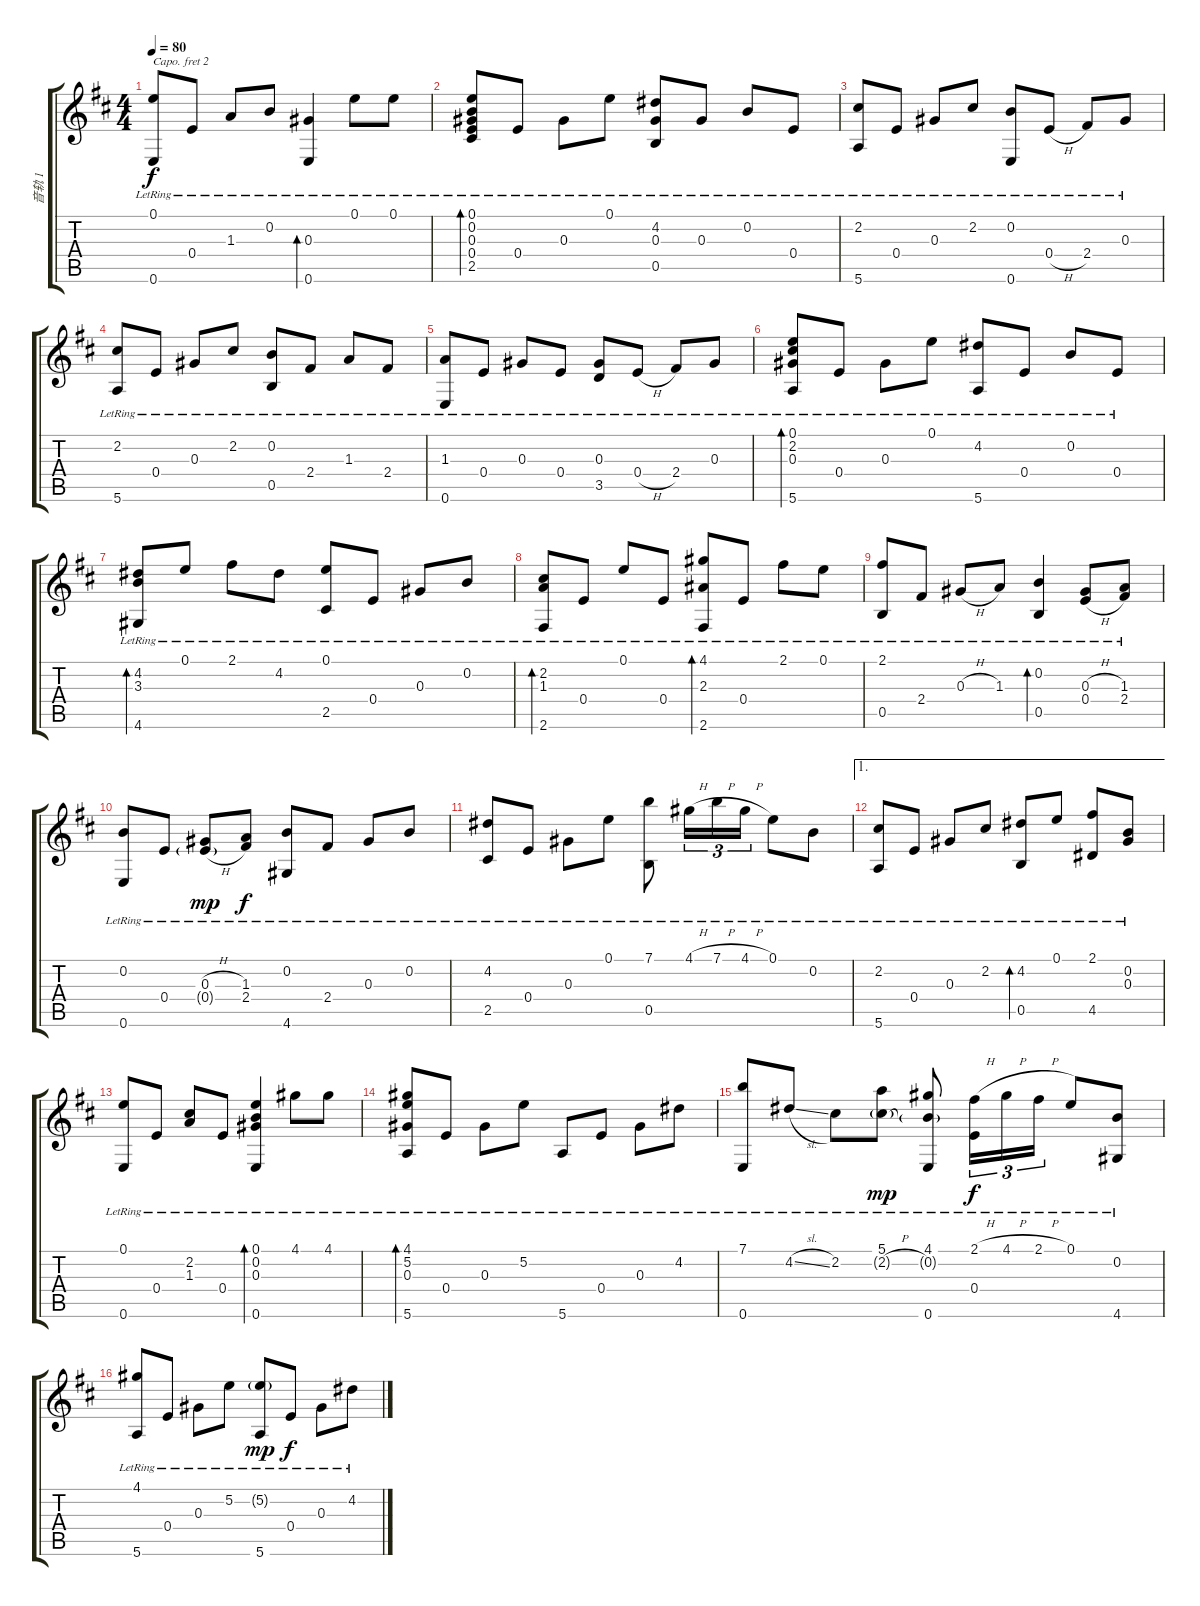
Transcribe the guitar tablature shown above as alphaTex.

\track ("音轨 1" "音轨 1") {instrument acousticguitarsteel}
\staff {score tabs}
\capo 2
\tuning (D4 A3 Gb3 D3 A2 D2) {hide}
\ts (4 4)
\tempo 80
\clef g2
\ks d
(0.1{lr} 0.6{lr}).8{dy f} 0.4{lr}.8 1.3{lr}.8 0.2{lr}.8 (0.3{lr} 0.6{lr}).4{bd 480} 0.1{lr}.8 0.1{lr}.8 |
(0.1{lr} 0.2{lr} 0.3{lr} 0.4 2.5{lr}).8{bd 120} 0.4{lr}.8 0.3{lr}.8 0.1{lr}.8 (4.2{lr} 0.3{lr} 0.5{lr}).8 0.3{lr}.8 0.2{lr}.8 0.4{lr}.8 |
(2.2{lr} 5.6{lr}).8 0.4{lr}.8 0.3{lr}.8 2.2{lr}.8 (0.2{lr} 0.6{lr}).8 0.4{h lr}.8 2.4{lr}.8 0.3{lr}.8 |
(2.2{lr} 5.6{lr}).8 0.4{lr}.8 0.3{lr}.8 2.2{lr}.8 (0.2{lr} 0.5{lr}).8 2.4{lr}.8 1.3{lr}.8 2.4{lr}.8 |
(1.3{lr} 0.6{lr}).8 0.4{lr}.8 0.3{lr}.8 0.4{lr}.8 (0.3{lr} 3.5{lr}).8 0.4{h lr}.8 2.4{lr}.8 0.3{lr}.8 |
(0.1{lr} 2.2{lr} 0.3{lr} 5.6{lr}).8{bd 120} 0.4{lr}.8 0.3{lr}.8 0.1{lr}.8 (4.2{lr} 5.6{lr}).8 0.4{lr}.8 0.2{lr}.8 0.4{lr}.8 |
(4.2{lr} 3.3{lr} 4.6{lr}).8{bd 120} 0.1{lr}.8 2.1{lr}.8 4.2{lr}.8 (0.1{lr} 2.5{lr}).8 0.4{lr}.8 0.3{lr}.8 0.2{lr}.8 |
(2.2{lr} 1.3{lr} 2.6{lr}).8{bd 120} 0.4{lr}.8 0.1{lr}.8 0.4{lr}.8 (4.1{lr} 2.3{lr} 2.6{lr}).8{bd 480} 0.4{lr}.8 2.1{lr}.8 0.1{lr}.8 |
(2.1{lr} 0.5{lr}).8 2.4{lr}.8 0.3{h lr}.8 1.3{lr}.8 (0.2{lr} 0.5{lr}).4{bd 480} (0.3{h lr} 0.4{h lr}).8 (1.3{lr} 2.4{lr}).8 |
(0.2{lr} 0.6{lr}).8 0.4{lr}.8 (0.3{h lr} 0.4{h g lr}).8{dy mp} (1.3{lr} 2.4{lr}).8{dy f} (0.2{lr} 4.6{lr}).8 2.4{lr}.8 0.3{lr}.8 0.2{lr}.8 |
(4.2{lr} 2.5{lr}).8 0.4{lr}.8 0.3{lr}.8 0.1{lr}.8 (7.1{lr} 0.5{lr}).8 4.1{h lr}.16{tu (3 2)} 7.1{h lr}.16{tu (3 2)} 4.1{h lr}.16{tu (3 2)} 0.1{lr}.8 0.2{lr}.8 |
\ae 1
(2.2{lr} 5.6{lr}).8 0.4{lr}.8 0.3{lr}.8 2.2{lr}.8 (4.2{lr} 0.5{lr}).8{bd 480} 0.1{lr}.8 (2.1{lr} 4.5{lr}).8 (0.2{lr} 0.3{lr}).8 |
(0.1{lr} 0.6{lr}).8 0.4{lr}.8 (2.2{lr} 1.3{lr}).8 0.4{lr}.8 (0.1{lr} 0.2{lr} 0.3{lr} 0.6{lr}).4{bd 120} 4.1{lr}.8 4.1{lr}.8 |
(4.1{lr} 5.2{lr} 0.3{lr} 5.6{lr}).8{bd 120} 0.4{lr}.8 0.3{lr}.8 5.2{lr}.8 5.6{lr}.8 0.4{lr}.8 0.3{lr}.8 4.2{lr}.8 |
(7.1{lr} 0.6{lr}).8 4.2{sl lr}.8 2.2{lr}.8 (5.1{lr} 2.2{h g lr}).8{dy mp} (4.1{lr} 0.2{g lr} 0.6{lr}).8 (2.1{h lr} 0.4{lr}).16{tu (3 2) dy f} 4.1{h lr}.16{tu (3 2)} 2.1{h lr}.16{tu (3 2)} 0.1{lr}.8 (0.2{lr} 4.6{lr}).8 |
(4.1{lr} 5.6{lr}).8 0.4{lr}.8 0.3{lr}.8 5.2{lr}.8 (5.2{g lr} 5.6{lr}).8{dy mp} 0.4{lr}.8{dy f} 0.3{lr}.8 4.2{lr}.8
